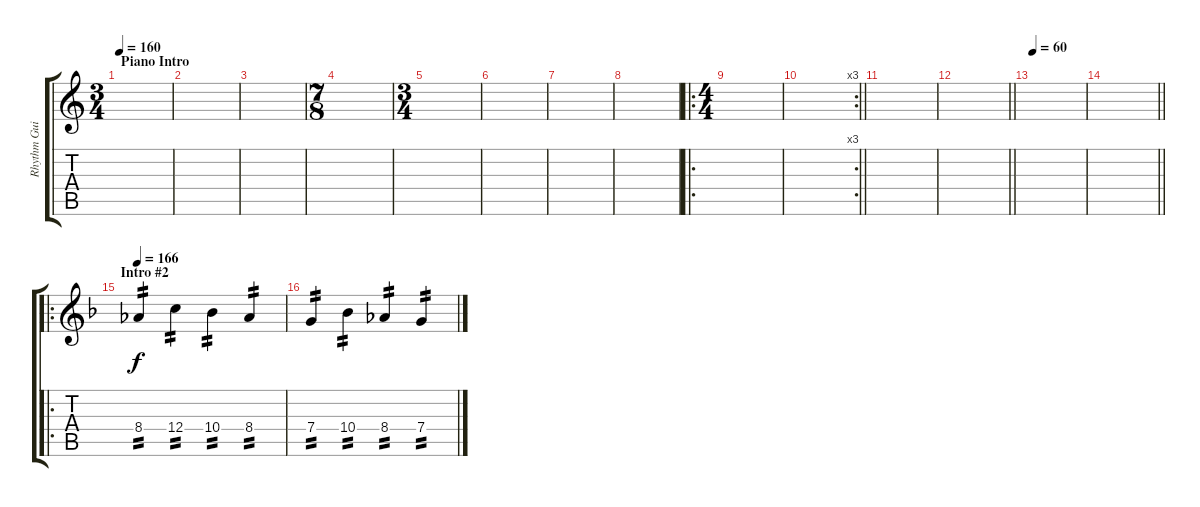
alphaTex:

\track ("Rhythm Guitar" "Rhythm Gui") {instrument overdrivenguitar}
\staff {score tabs}
\tuning (D4 A3 F3 C3 G2 D2) {hide}
\ts (3 4)
\section ("" "Piano Intro")
\tempo 160
\tempo 95
\tempo 160
\clef g2
\ks c
|
|
|
\ts (7 8)
|
\ts (3 4)
|
|
|
|
\ro
\ts (4 4)
|
\rc 3
\barLineRight lightlight
|
\section ("" " ")
|
\barLineRight lightlight
|
\tempo 60
|
\barLineRight lightlight
|
\ro
\section ("" "Intro #2")
\tempo 166
\ks f
8.4.4{tp 2} 12.4.4{tp 2} 10.4.4{tp 2} 8.4.4{tp 2} |
7.4.4{tp 2} 10.4.4{tp 2} 8.4.4{tp 2} 7.4.4{tp 2}
